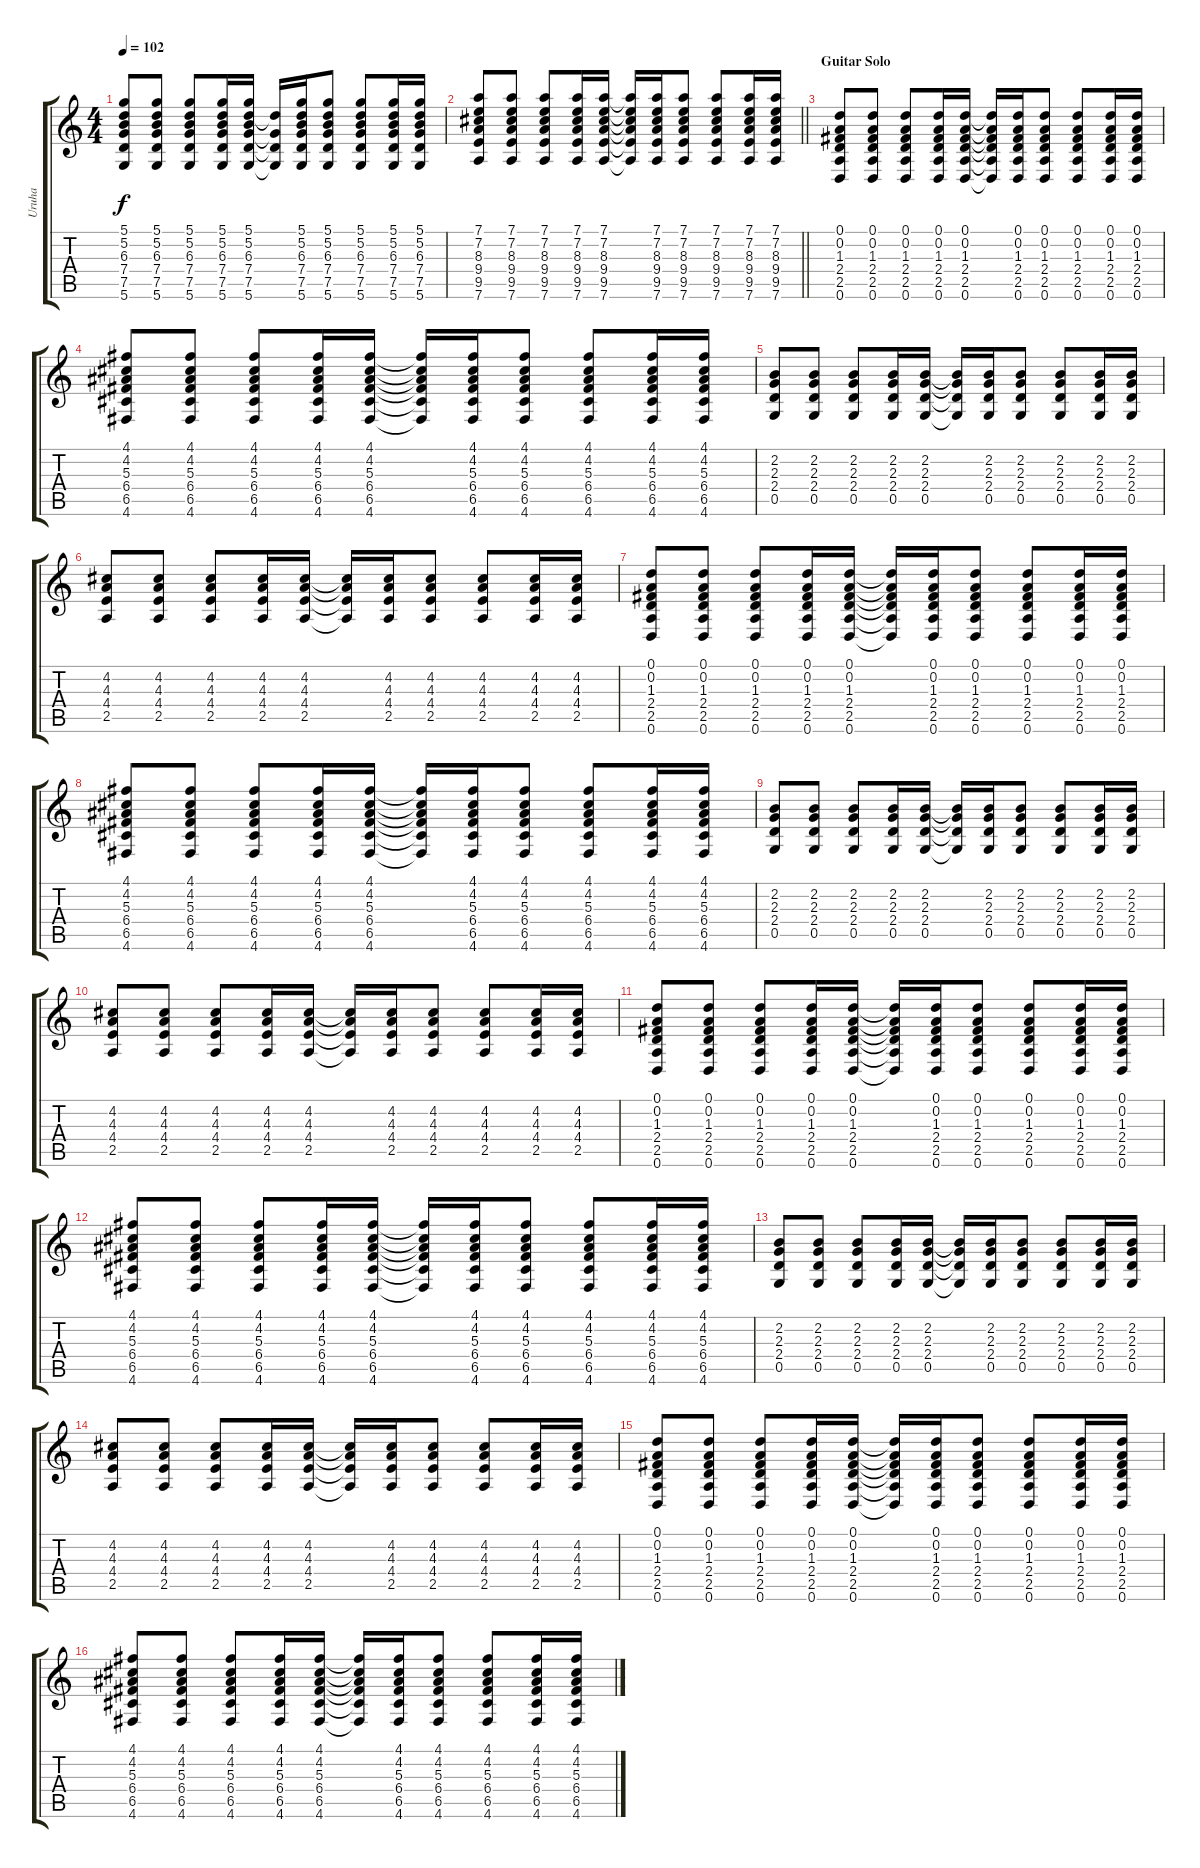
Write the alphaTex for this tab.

\track ("Uruha" "Uruha") {solo instrument overdrivenguitar}
\staff {score tabs}
\tuning (D4 A3 F3 C3 G2 D2) {hide}
\ts (4 4)
\tempo 102
\clef g2
\ks c
(5.1 5.2 6.3 7.4 7.5 5.6).8{dy f} (5.1 5.2 6.3 7.4 7.5 5.6).8 (5.1 5.2 6.3 7.4 7.5 5.6).8 (5.1 5.2 6.3 7.4 7.5 5.6).16 (5.1 5.2 6.3 7.4 7.5 5.6).16 (5.2{t} 7.4{t} 7.5{t} 5.6{t}).16 (5.1 5.2 6.3 7.4 7.5 5.6).16 (5.1 5.2 6.3 7.4 7.5 5.6).8 (5.1 5.2 6.3 7.4 7.5 5.6).8 (5.1 5.2 6.3 7.4 7.5 5.6).16 (5.1 5.2 6.3 7.4 7.5 5.6).16 |
\barLineRight lightlight
(7.1 7.2 8.3 9.4 9.5 7.6).8 (7.1 7.2 8.3 9.4 9.5 7.6).8 (7.1 7.2 8.3 9.4 9.5 7.6).8 (7.1 7.2 8.3 9.4 9.5 7.6).16 (7.1 7.2 8.3 9.4 9.5 7.6).16 (7.1{t} 7.2{t} 8.3{t} 9.4{t} 9.5{t} 7.6{t}).16 (7.1 7.2 8.3 9.4 9.5 7.6).16 (7.1 7.2 8.3 9.4 9.5 7.6).8 (7.1 7.2 8.3 9.4 9.5 7.6).8 (7.1 7.2 8.3 9.4 9.5 7.6).16 (7.1 7.2 8.3 9.4 9.5 7.6).16 |
\section ("" "Guitar Solo")
(0.1 0.2 1.3 2.4 2.5 0.6).8 (0.1 0.2 1.3 2.4 2.5 0.6).8 (0.1 0.2 1.3 2.4 2.5 0.6).8 (0.1 0.2 1.3 2.4 2.5 0.6).16 (0.1 0.2 1.3 2.4 2.5 0.6).16 (0.1{t} 0.2{t} 1.3{t} 2.4{t} 2.5{t} 0.6{t}).16 (0.1 0.2 1.3 2.4 2.5 0.6).16 (0.1 0.2 1.3 2.4 2.5 0.6).8 (0.1 0.2 1.3 2.4 2.5 0.6).8 (0.1 0.2 1.3 2.4 2.5 0.6).16 (0.1 0.2 1.3 2.4 2.5 0.6).16 |
(4.1 4.2 5.3 6.4 6.5 4.6).8 (4.1 4.2 5.3 6.4 6.5 4.6).8 (4.1 4.2 5.3 6.4 6.5 4.6).8 (4.1 4.2 5.3 6.4 6.5 4.6).16 (4.1 4.2 5.3 6.4 6.5 4.6).16 (4.1{t} 4.2{t} 5.3{t} 6.4{t} 6.5{t} 4.6{t}).16 (4.1 4.2 5.3 6.4 6.5 4.6).16 (4.1 4.2 5.3 6.4 6.5 4.6).8 (4.1 4.2 5.3 6.4 6.5 4.6).8 (4.1 4.2 5.3 6.4 6.5 4.6).16 (4.1 4.2 5.3 6.4 6.5 4.6).16 |
(2.2 2.3 2.4 0.5).8 (2.2 2.3 2.4 0.5).8 (2.2 2.3 2.4 0.5).8 (2.2 2.3 2.4 0.5).16 (2.2 2.3 2.4 0.5).16 (2.2{t} 2.3{t} 2.4{t} 0.5{t}).16 (2.2 2.3 2.4 0.5).16 (2.2 2.3 2.4 0.5).8 (2.2 2.3 2.4 0.5).8 (2.2 2.3 2.4 0.5).16 (2.2 2.3 2.4 0.5).16 |
(4.2 4.3 4.4 2.5).8 (4.2 4.3 4.4 2.5).8 (4.2 4.3 4.4 2.5).8 (4.2 4.3 4.4 2.5).16 (4.2 4.3 4.4 2.5).16 (4.2{t} 4.3{t} 4.4{t} 2.5{t}).16 (4.2 4.3 4.4 2.5).16 (4.2 4.3 4.4 2.5).8 (4.2 4.3 4.4 2.5).8 (4.2 4.3 4.4 2.5).16 (4.2 4.3 4.4 2.5).16 |
(0.1 0.2 1.3 2.4 2.5 0.6).8 (0.1 0.2 1.3 2.4 2.5 0.6).8 (0.1 0.2 1.3 2.4 2.5 0.6).8 (0.1 0.2 1.3 2.4 2.5 0.6).16 (0.1 0.2 1.3 2.4 2.5 0.6).16 (0.1{t} 0.2{t} 1.3{t} 2.4{t} 2.5{t} 0.6{t}).16 (0.1 0.2 1.3 2.4 2.5 0.6).16 (0.1 0.2 1.3 2.4 2.5 0.6).8 (0.1 0.2 1.3 2.4 2.5 0.6).8 (0.1 0.2 1.3 2.4 2.5 0.6).16 (0.1 0.2 1.3 2.4 2.5 0.6).16 |
(4.1 4.2 5.3 6.4 6.5 4.6).8 (4.1 4.2 5.3 6.4 6.5 4.6).8 (4.1 4.2 5.3 6.4 6.5 4.6).8 (4.1 4.2 5.3 6.4 6.5 4.6).16 (4.1 4.2 5.3 6.4 6.5 4.6).16 (4.1{t} 4.2{t} 5.3{t} 6.4{t} 6.5{t} 4.6{t}).16 (4.1 4.2 5.3 6.4 6.5 4.6).16 (4.1 4.2 5.3 6.4 6.5 4.6).8 (4.1 4.2 5.3 6.4 6.5 4.6).8 (4.1 4.2 5.3 6.4 6.5 4.6).16 (4.1 4.2 5.3 6.4 6.5 4.6).16 |
(2.2 2.3 2.4 0.5).8 (2.2 2.3 2.4 0.5).8 (2.2 2.3 2.4 0.5).8 (2.2 2.3 2.4 0.5).16 (2.2 2.3 2.4 0.5).16 (2.2{t} 2.3{t} 2.4{t} 0.5{t}).16 (2.2 2.3 2.4 0.5).16 (2.2 2.3 2.4 0.5).8 (2.2 2.3 2.4 0.5).8 (2.2 2.3 2.4 0.5).16 (2.2 2.3 2.4 0.5).16 |
(4.2 4.3 4.4 2.5).8 (4.2 4.3 4.4 2.5).8 (4.2 4.3 4.4 2.5).8 (4.2 4.3 4.4 2.5).16 (4.2 4.3 4.4 2.5).16 (4.2{t} 4.3{t} 4.4{t} 2.5{t}).16 (4.2 4.3 4.4 2.5).16 (4.2 4.3 4.4 2.5).8 (4.2 4.3 4.4 2.5).8 (4.2 4.3 4.4 2.5).16 (4.2 4.3 4.4 2.5).16 |
(0.1 0.2 1.3 2.4 2.5 0.6).8 (0.1 0.2 1.3 2.4 2.5 0.6).8 (0.1 0.2 1.3 2.4 2.5 0.6).8 (0.1 0.2 1.3 2.4 2.5 0.6).16 (0.1 0.2 1.3 2.4 2.5 0.6).16 (0.1{t} 0.2{t} 1.3{t} 2.4{t} 2.5{t} 0.6{t}).16 (0.1 0.2 1.3 2.4 2.5 0.6).16 (0.1 0.2 1.3 2.4 2.5 0.6).8 (0.1 0.2 1.3 2.4 2.5 0.6).8 (0.1 0.2 1.3 2.4 2.5 0.6).16 (0.1 0.2 1.3 2.4 2.5 0.6).16 |
(4.1 4.2 5.3 6.4 6.5 4.6).8 (4.1 4.2 5.3 6.4 6.5 4.6).8 (4.1 4.2 5.3 6.4 6.5 4.6).8 (4.1 4.2 5.3 6.4 6.5 4.6).16 (4.1 4.2 5.3 6.4 6.5 4.6).16 (4.1{t} 4.2{t} 5.3{t} 6.4{t} 6.5{t} 4.6{t}).16 (4.1 4.2 5.3 6.4 6.5 4.6).16 (4.1 4.2 5.3 6.4 6.5 4.6).8 (4.1 4.2 5.3 6.4 6.5 4.6).8 (4.1 4.2 5.3 6.4 6.5 4.6).16 (4.1 4.2 5.3 6.4 6.5 4.6).16 |
(2.2 2.3 2.4 0.5).8 (2.2 2.3 2.4 0.5).8 (2.2 2.3 2.4 0.5).8 (2.2 2.3 2.4 0.5).16 (2.2 2.3 2.4 0.5).16 (2.2{t} 2.3{t} 2.4{t} 0.5{t}).16 (2.2 2.3 2.4 0.5).16 (2.2 2.3 2.4 0.5).8 (2.2 2.3 2.4 0.5).8 (2.2 2.3 2.4 0.5).16 (2.2 2.3 2.4 0.5).16 |
(4.2 4.3 4.4 2.5).8 (4.2 4.3 4.4 2.5).8 (4.2 4.3 4.4 2.5).8 (4.2 4.3 4.4 2.5).16 (4.2 4.3 4.4 2.5).16 (4.2{t} 4.3{t} 4.4{t} 2.5{t}).16 (4.2 4.3 4.4 2.5).16 (4.2 4.3 4.4 2.5).8 (4.2 4.3 4.4 2.5).8 (4.2 4.3 4.4 2.5).16 (4.2 4.3 4.4 2.5).16 |
(0.1 0.2 1.3 2.4 2.5 0.6).8 (0.1 0.2 1.3 2.4 2.5 0.6).8 (0.1 0.2 1.3 2.4 2.5 0.6).8 (0.1 0.2 1.3 2.4 2.5 0.6).16 (0.1 0.2 1.3 2.4 2.5 0.6).16 (0.1{t} 0.2{t} 1.3{t} 2.4{t} 2.5{t} 0.6{t}).16 (0.1 0.2 1.3 2.4 2.5 0.6).16 (0.1 0.2 1.3 2.4 2.5 0.6).8 (0.1 0.2 1.3 2.4 2.5 0.6).8 (0.1 0.2 1.3 2.4 2.5 0.6).16 (0.1 0.2 1.3 2.4 2.5 0.6).16 |
(4.1 4.2 5.3 6.4 6.5 4.6).8 (4.1 4.2 5.3 6.4 6.5 4.6).8 (4.1 4.2 5.3 6.4 6.5 4.6).8 (4.1 4.2 5.3 6.4 6.5 4.6).16 (4.1 4.2 5.3 6.4 6.5 4.6).16 (4.1{t} 4.2{t} 5.3{t} 6.4{t} 6.5{t} 4.6{t}).16 (4.1 4.2 5.3 6.4 6.5 4.6).16 (4.1 4.2 5.3 6.4 6.5 4.6).8 (4.1 4.2 5.3 6.4 6.5 4.6).8 (4.1 4.2 5.3 6.4 6.5 4.6).16 (4.1 4.2 5.3 6.4 6.5 4.6).16
